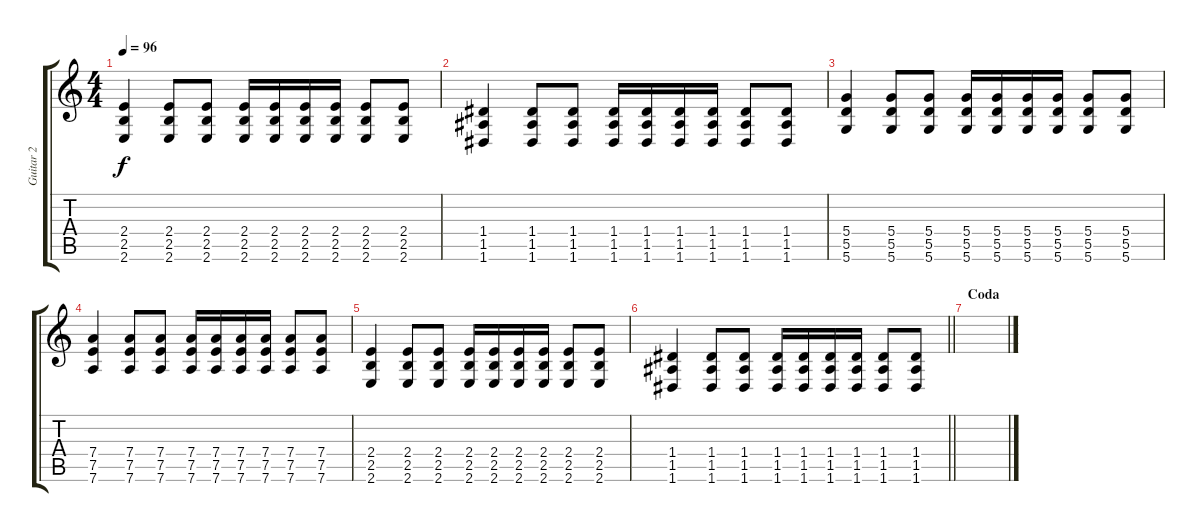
\track ("Guitar 2 " "Guitar 2 ") {instrument overdrivenguitar}
\staff {score tabs}
\tuning (E4 B3 G3 D3 A2 D2) {hide}
\ts (4 4)
\tempo 96
\clef g2
\ks c
(2.4 2.5 2.6).4{dy f} (2.4 2.5 2.6).8 (2.4 2.5 2.6).8 (2.4 2.5 2.6).16 (2.4 2.5 2.6).16 (2.4 2.5 2.6).16 (2.4 2.5 2.6).16 (2.4 2.5 2.6).8 (2.4 2.5 2.6).8 |
(1.4 1.5 1.6).4 (1.4 1.5 1.6).8 (1.4 1.5 1.6).8 (1.4 1.5 1.6).16 (1.4 1.5 1.6).16 (1.4 1.5 1.6).16 (1.4 1.5 1.6).16 (1.4 1.5 1.6).8 (1.4 1.5 1.6).8 |
(5.4 5.5 5.6).4 (5.4 5.5 5.6).8 (5.4 5.5 5.6).8 (5.4 5.5 5.6).16 (5.4 5.5 5.6).16 (5.4 5.5 5.6).16 (5.4 5.5 5.6).16 (5.4 5.5 5.6).8 (5.4 5.5 5.6).8 |
(7.4 7.5 7.6).4 (7.4 7.5 7.6).8 (7.4 7.5 7.6).8 (7.4 7.5 7.6).16 (7.4 7.5 7.6).16 (7.4 7.5 7.6).16 (7.4 7.5 7.6).16 (7.4 7.5 7.6).8 (7.4 7.5 7.6).8 |
(2.4 2.5 2.6).4 (2.4 2.5 2.6).8 (2.4 2.5 2.6).8 (2.4 2.5 2.6).16 (2.4 2.5 2.6).16 (2.4 2.5 2.6).16 (2.4 2.5 2.6).16 (2.4 2.5 2.6).8 (2.4 2.5 2.6).8 |
\barLineRight lightlight
(1.4 1.5 1.6).4 (1.4 1.5 1.6).8 (1.4 1.5 1.6).8 (1.4 1.5 1.6).16 (1.4 1.5 1.6).16 (1.4 1.5 1.6).16 (1.4 1.5 1.6).16 (1.4 1.5 1.6).8 (1.4 1.5 1.6).8 |
\section ("" "Coda")
